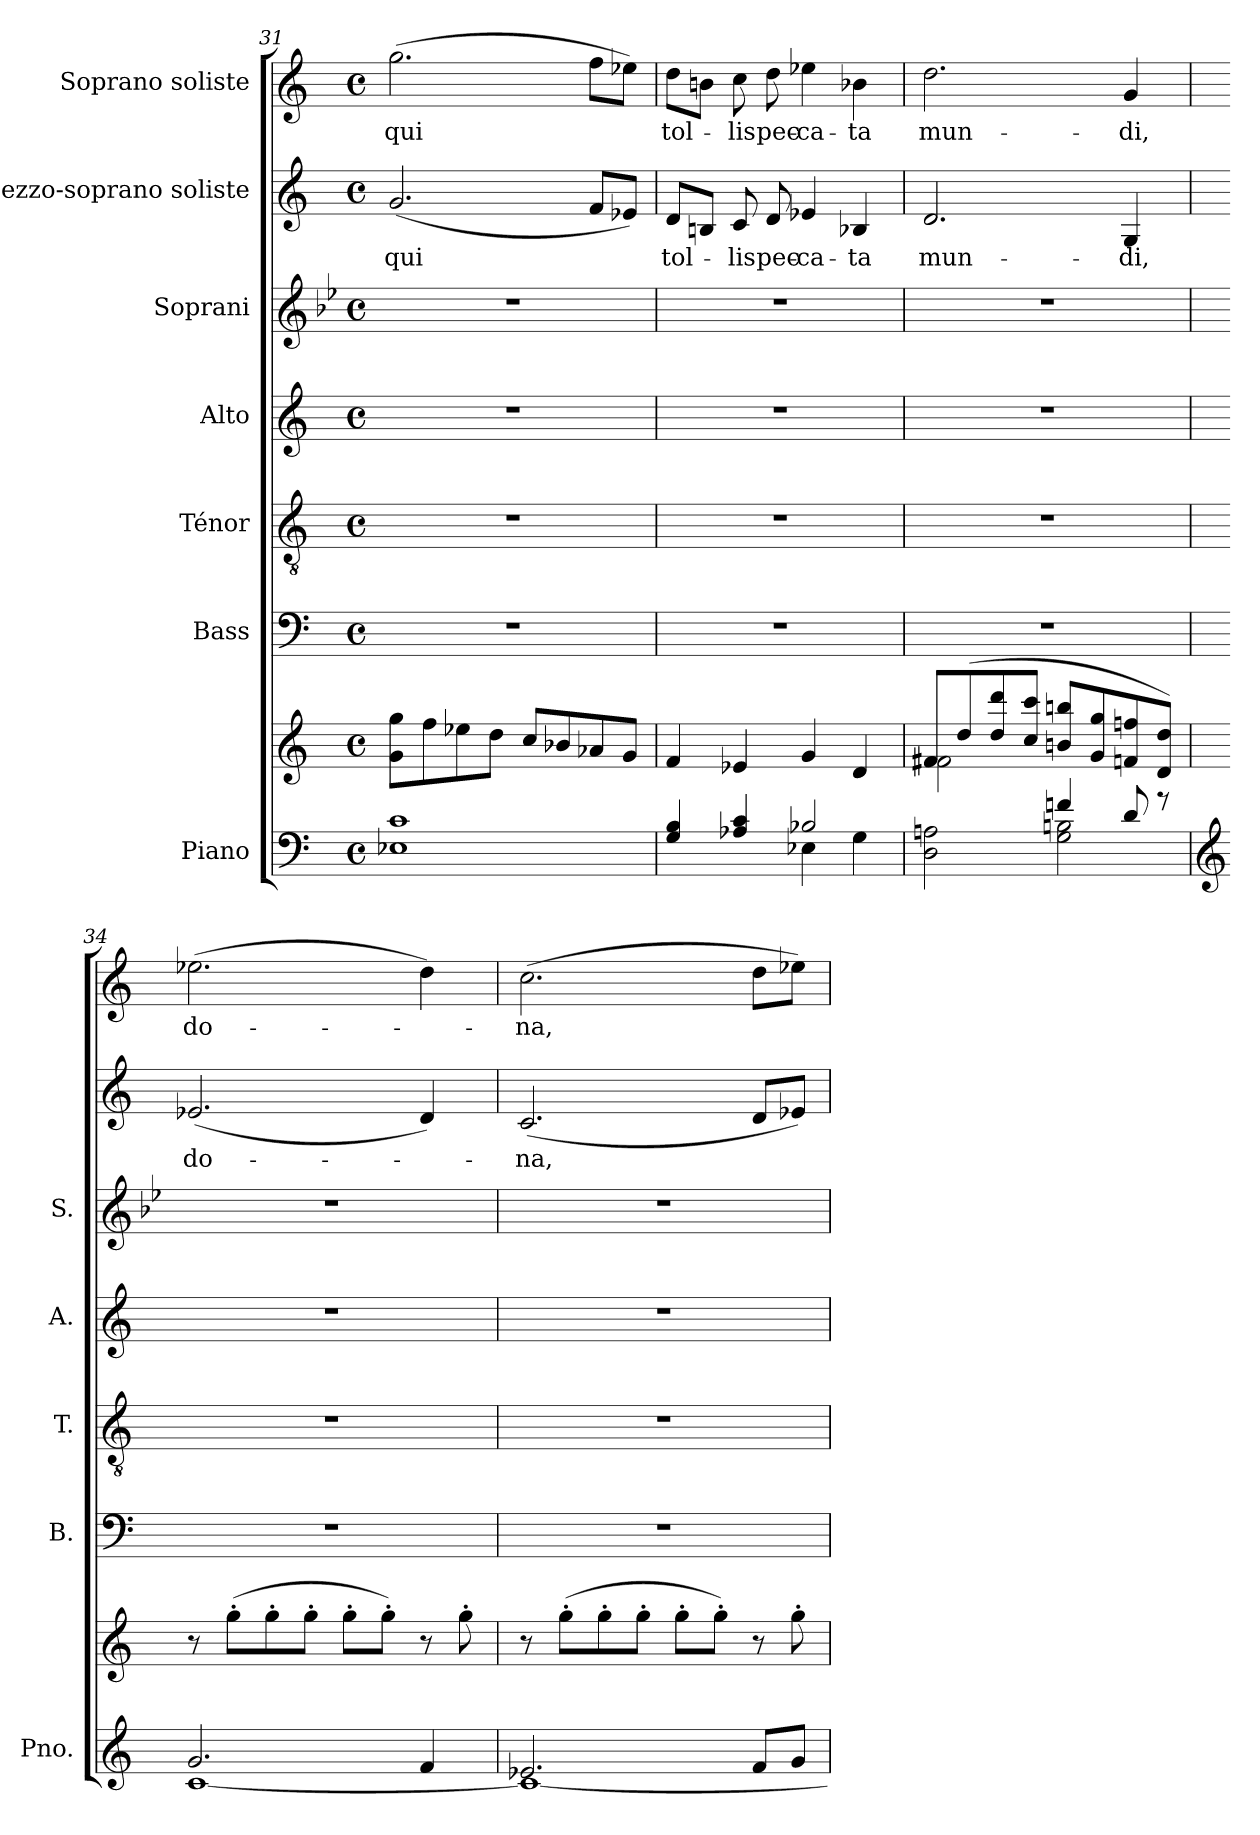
**kern	**kern	**kern	**kern	**kern	**kern	**kern	**text	**kern	**text
*part7	*part7	*part6	*part5	*part4	*part3	*part2	*part2	*part1	*part1
*staff8	*staff7	*staff6	*staff5	*staff4	*staff3	*staff2	*staff2	*staff1	*staff1
*I"Piano	*	*I"Bass	*I"Ténor	*I"Alto	*I"Soprani	*I"Mezzo-soprano soliste	*	*I"Soprano soliste	*
*I'Pno.	*	*I'B.	*I'T.	*I'A.	*I'S.	*	*	*	*
*clefF4	*clefG2	*clefF4	*clefGv2	*clefG2	*clefG2	*clefG2	*	*clefG2	*
*	*	*	*	*	*ITrd8c14	*	*	*	*
*k[]	*k[]	*k[]	*k[]	*k[]	*k[b-e-]	*k[]	*	*k[]	*
*M4/4	*M4/4	*M4/4	*M4/4	*M4/4	*M4/4	*M4/4	*	*M4/4	*
*met(c)	*met(c)	*met(c)	*met(c)	*met(c)	*met(c)	*met(c)	*	*met(c)	*
=31	=31	=31	=31	=31	=31	=31	=31	=31	=31
1E-X 1c	8g\ 8gg\L	1r	1r	1r	1r	(>2.g/	qui	(2.gg\	qui
.	8ff\	.	.	.	.	.	.	.	.
.	8ee-X\	.	.	.	.	.	.	.	.
.	8dd\J	.	.	.	.	.	.	.	.
.	8cc/L	.	.	.	.	.	.	.	.
.	8b-X/	.	.	.	.	.	.	.	.
.	8a-X/	.	.	.	.	8f/L	.	8ff\L	.
.	8g/J	.	.	.	.	8e-X/J)	.	8ee-X\J)	.
!!LO:LB:g=z
=32	=32	=32	=32	=32	=32	=32	=32	=32	=32
*^	*	*	*	*	*	*	*	*	*
4G/ 4B/	2ryy	4f/	1r	1r	1r	1r	8d/L	tol-	8dd\L	tol-
.	.	.	.	.	.	.	8Bn/J	.	8bn\J	.
4A-X/ 4c/	.	4e-X/	.	.	.	.	8c/	-lis	8cc\	-lis
.	.	.	.	.	.	.	8d/	pec-	8dd\	pec-
2B-X/	4E-X\	4g/	.	.	.	.	4e-X/	-ca-	4ee-X\	-ca-
.	4G\	4d/	.	.	.	.	4B-X/	-ta	4b-X\	-ta
=33	=33	=33	=33	=33	=33	=33	=33	=33	=33	=33
*	*	*^	*	*	*	*	*	*	*	*
2ryy	2D\ 2An\	8f#X/L	2f#\	1r	1r	1r	1r	2.d/	mun-	2.dd\	mun-
.	.	(8dd/	.	.	.	.	.	.	.	.	.
.	.	8dd/ 8ddd/	.	.	.	.	.	.	.	.	.
.	.	8cc/ 8ccc/J	.	.	.	.	.	.	.	.	.
4fn/	2G\ 2Bn\	8bn/ 8bbn/L	2ryy	.	.	.	.	.	.	.	.
.	.	8g/ 8gg/	.	.	.	.	.	.	.	.	.
8d/	.	8fn/ 8ffn/	.	.	.	.	.	4G/	-di,	4g/	-di,
8r	.	8d/ 8dd/J)	.	.	.	.	.	.	.	.	.
*	*	*v	*v	*	*	*	*	*	*	*	*
=34	=34	=34	=34	=34	=34	=34	=34	=34	=34	=34
*clefG2	*	*	*	*	*	*	*	*	*	*
2.g/	[1c	8r	1r	1r	1r	1r	(>2.e-X/	do-	(2.ee-X\	do-
.	.	(8gg'\L	.	.	.	.	.	.	.	.
.	.	8gg'\	.	.	.	.	.	.	.	.
.	.	8gg'\J	.	.	.	.	.	.	.	.
.	.	8gg'\L	.	.	.	.	.	.	.	.
.	.	8gg'\J)	.	.	.	.	.	.	.	.
4f/	.	8r	.	.	.	.	4d/)	.	4dd\)	.
.	.	8gg'\	.	.	.	.	.	.	.	.
=35	=35	=35	=35	=35	=35	=35	=35	=35	=35	=35
2.e-X/	1c_	8r	1r	1r	1r	1r	(>2.c/	-na,	(2.cc\	-na,
.	.	(8gg'\L	.	.	.	.	.	.	.	.
.	.	8gg'\	.	.	.	.	.	.	.	.
.	.	8gg'\J	.	.	.	.	.	.	.	.
.	.	8gg'\L	.	.	.	.	.	.	.	.
.	.	8gg'\J)	.	.	.	.	.	.	.	.
8f/L	.	8r	.	.	.	.	8d/L	.	8dd\L	.
8g/J	.	8gg'\	.	.	.	.	8e-X/J)	.	8ee-X\J)	.
*v	*v	*	*	*	*	*	*	*	*	*
=	=	=	=	=	=	=	=	=	=
*-	*-	*-	*-	*-	*-	*-	*-	*-	*-
